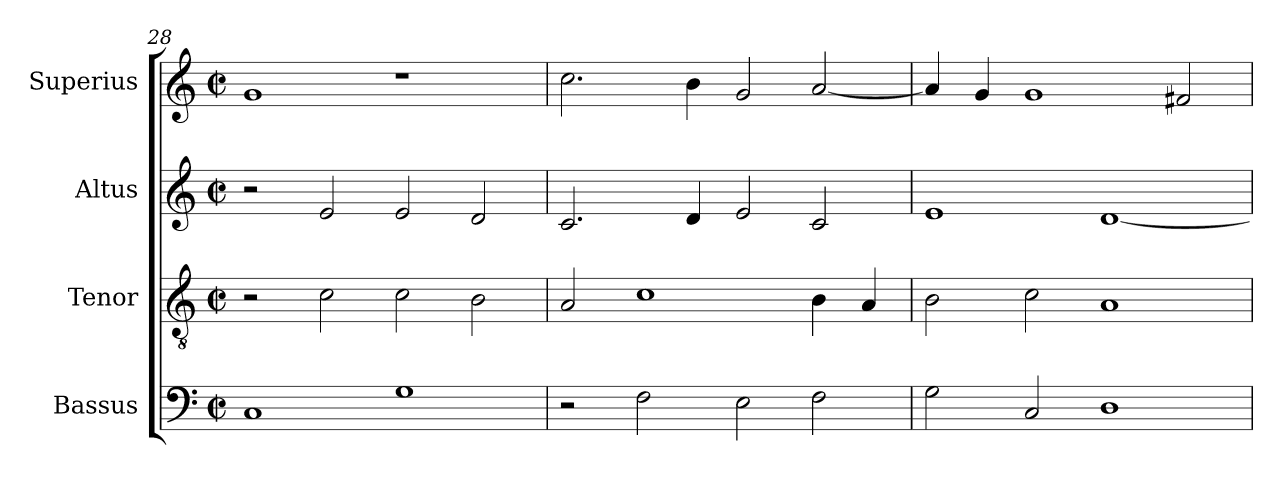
**kern	**kern	**kern	**kern
*part4	*part3	*part2	*part1
*staff4	*staff3	*staff2	*staff1
*I"Bassus	*I"Tenor	*I"Altus	*I"Superius
*I'B.	*I'T.	*I'A.	*I'S.
*clefF4	*clefGv2	*clefG2	*clefG2
*	*ITrd7c12	*	*
*k[]	*k[]	*k[]	*k[]
*C:	*C:	*C:	*C:
*M2/2	*M2/2	*M2/2	*M2/2
*met(c|)	*met(c|)	*met(c|)	*met(c|)
=28	=28	=28	=28
1Ci	2r	2r	1gi
.	2Ci\	2ei/	.
1Gi	2Ci\	2ei/	1r
.	2BBi\	2di/	.
=29	=29	=29	=29
2r	2AAi/	2.ci/	2.cci\
2Fi\	1Ci	.	.
.	.	4di/	4bi\
2Ei\	.	2ei/	2gi/
2Fi\	4BBi\	2ci/	[<2ai/
.	4AAi/	.	.
=30	=30	=30	=30
2Gi\	2BBi\	1ei	4ai/]
.	.	.	4gi/
2Ci/	2Ci\	.	1gi
1Di	1AAi	[<1di	.
.	.	.	2f#Xi/
=	=	=	=
*-	*-	*-	*-
